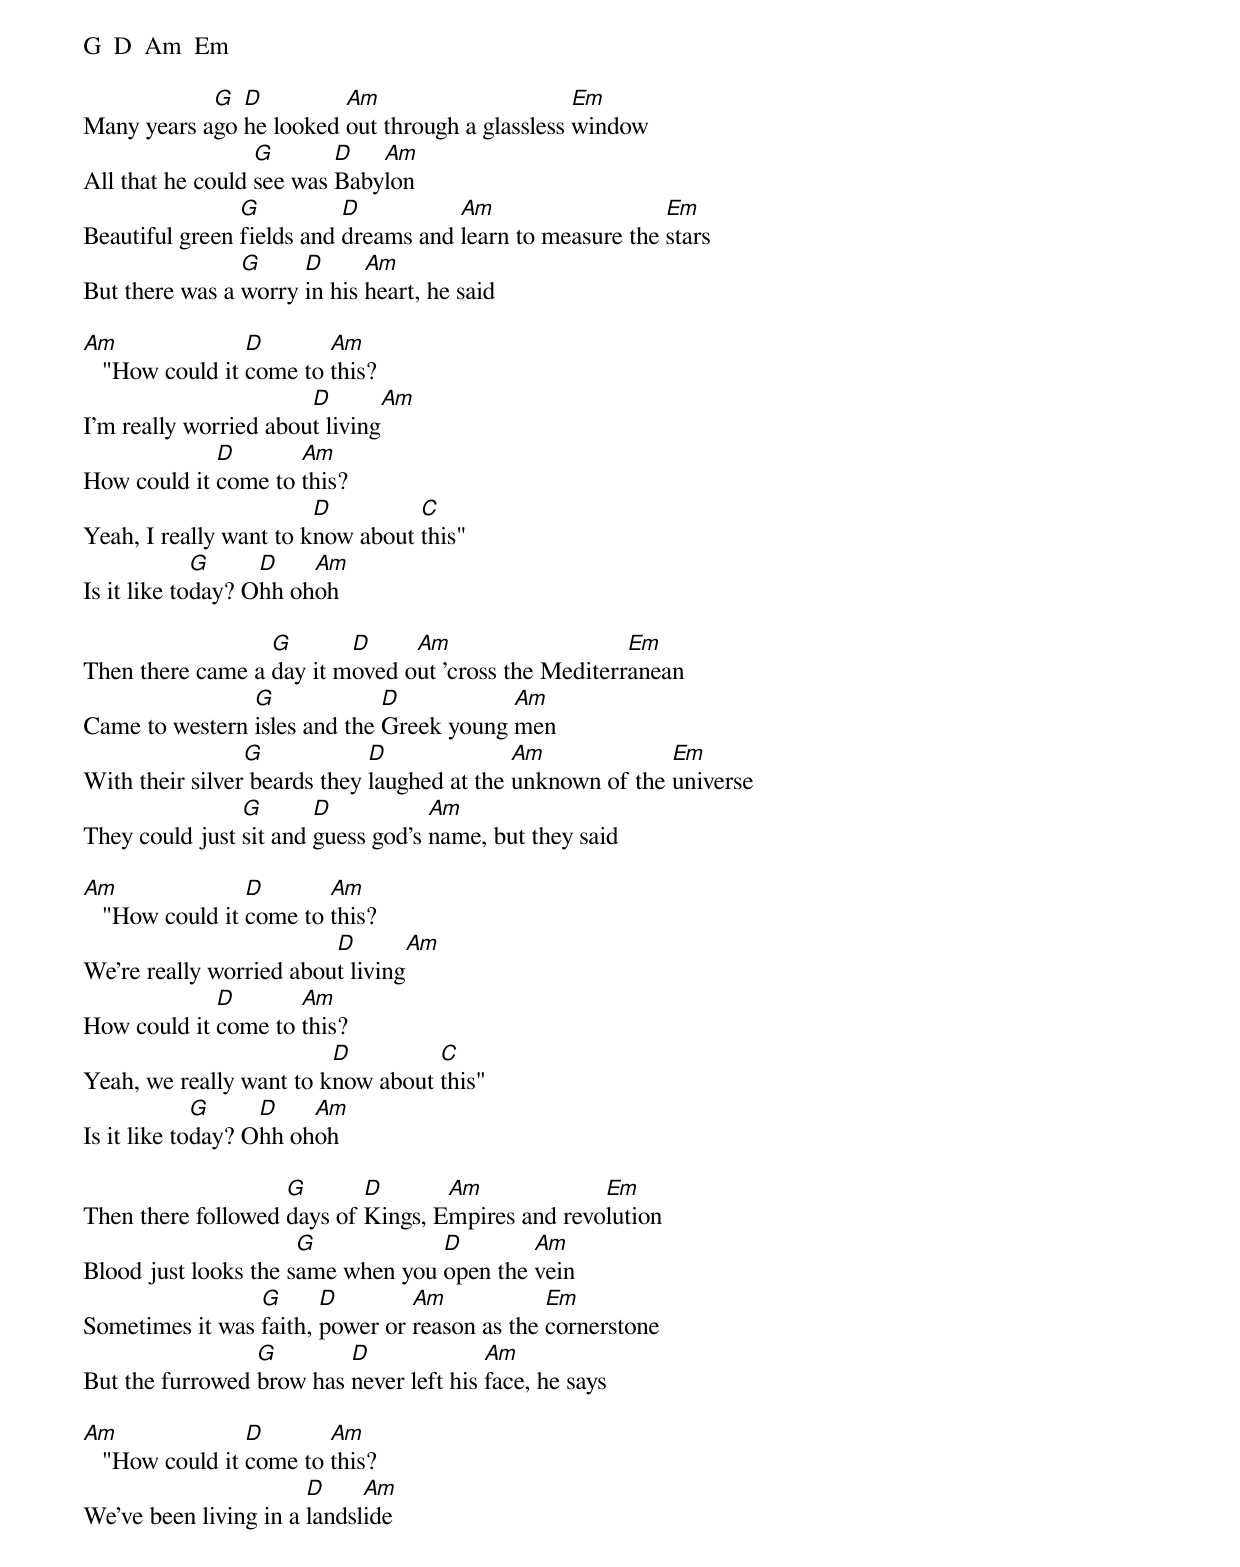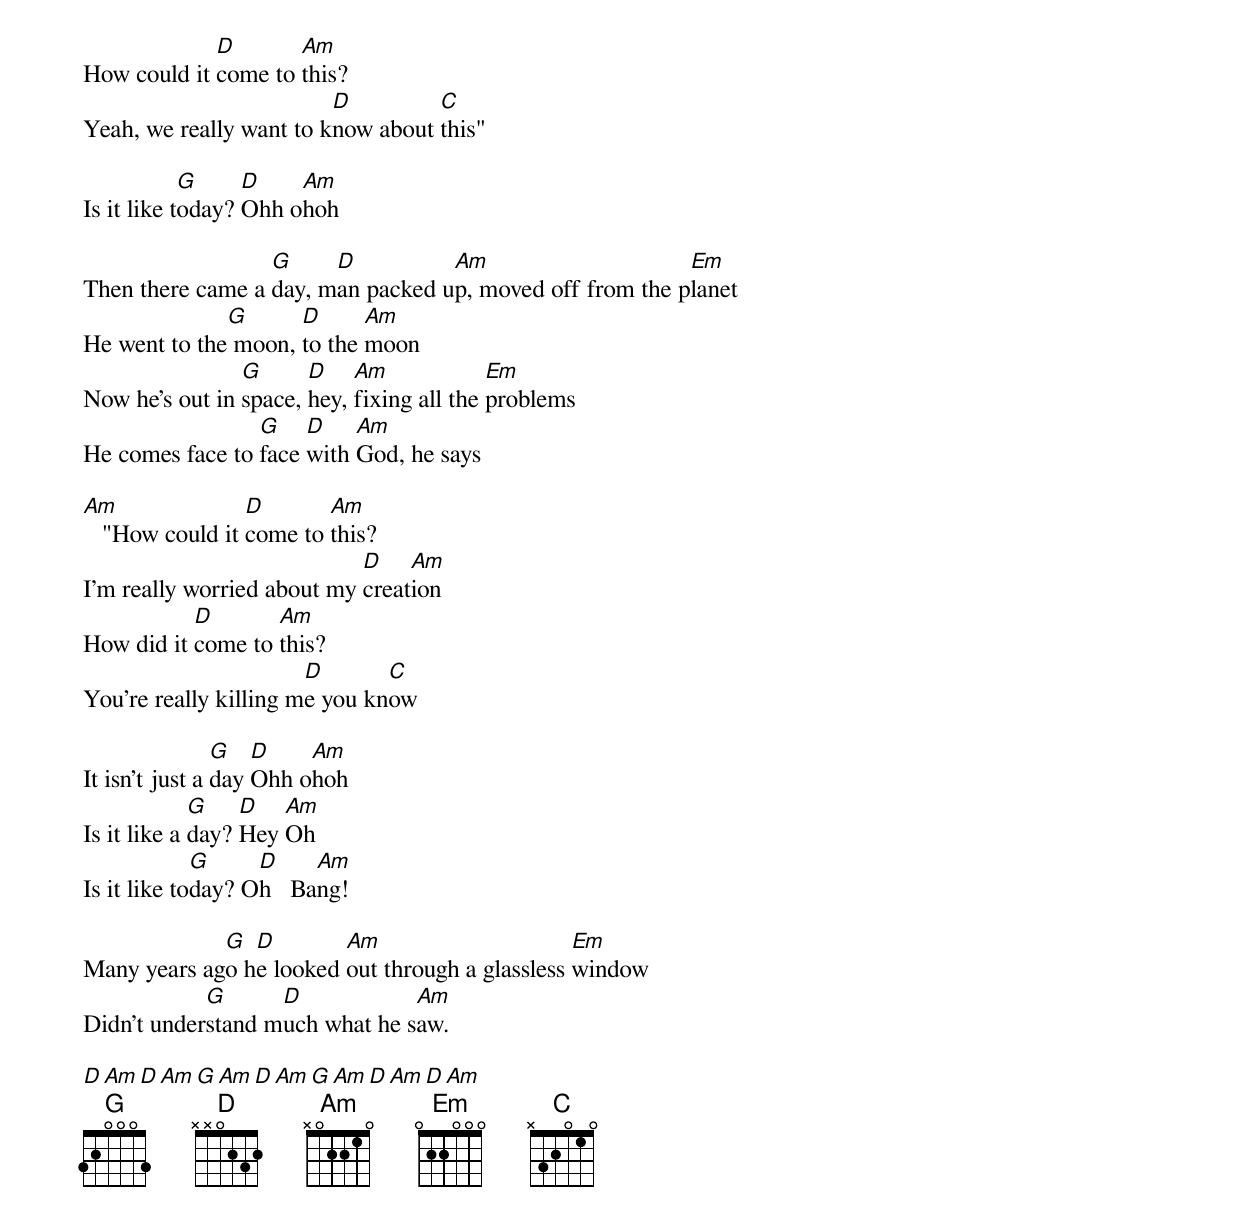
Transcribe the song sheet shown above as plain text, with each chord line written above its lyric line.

G  D  Am  Em

            G  D         Am                      Em
Many years ago he looked out through a glassless window
                  G       D   Am
All that he could see was Babylon
                G          D          Am                   Em
Beautiful green fields and dreams and learn to measure the stars
                G     D      Am
But there was a worry in his heart, he said

Am               D       Am
   "How could it come to this?
                       D        Am
I'm really worried about living
             D       Am
How could it come to this?
                        D         C
Yeah, I really want to know about this"
             G     D    Am
Is it like today? Ohh ohoh

                  G       D     Am                    Em
Then there came a day it moved out 'cross the Mediterranean
                G             D           Am
Came to western isles and the Greek young men
                 G            D              Am             Em
With their silver beards they laughed at the unknown of the universe
                G       D           Am
They could just sit and guess god's name, but they said

Am               D       Am
   "How could it come to this?
                         D        Am
We're really worried about living
             D       Am
How could it come to this?
                         D         C
Yeah, we really want to know about this"
             G     D    Am
Is it like today? Ohh ohoh

                    G       D       Am             Em
Then there followed days of Kings, Empires and revolution
                      G            D        Am
Blood just looks the same when you open the vein
                 G      D        Am            Em
Sometimes it was faith, power or reason as the cornerstone
                 G        D              Am
But the furrowed brow has never left his face, he says

Am               D       Am
   "How could it come to this?
                       D     Am
We've been living in a landslide
             D       Am
How could it come to this?
                         D         C
Yeah, we really want to know about this"

            G     D    Am
Is it like today? Ohh ohoh

                  G     D          Am                     Em
Then there came a day, man packed up, moved off from the planet
              G      D      Am
He went to the moon, to the moon
                G      D    Am             Em
Now he's out in space, hey, fixing all the problems
                 G    D    Am
He comes face to face with God, he says

Am               D       Am
   "How could it come to this?
                            D    Am
I'm really worried about my creation
           D       Am
How did it come to this?
                       D       C
You're really killing me you know

                G   D    Am
It isn't just a day Ohh ohoh
             G    D   Am
Is it like a day? Hey Oh
             G     D     Am
Is it like today? Oh   Bang!

             G  D        Am                      Em
Many years ago he looked out through a glassless window
            G      D            Am
Didn't understand much what he saw.

D  Am    D  Am    G  Am    D  Am    G  Am    D  Am    D  Am
